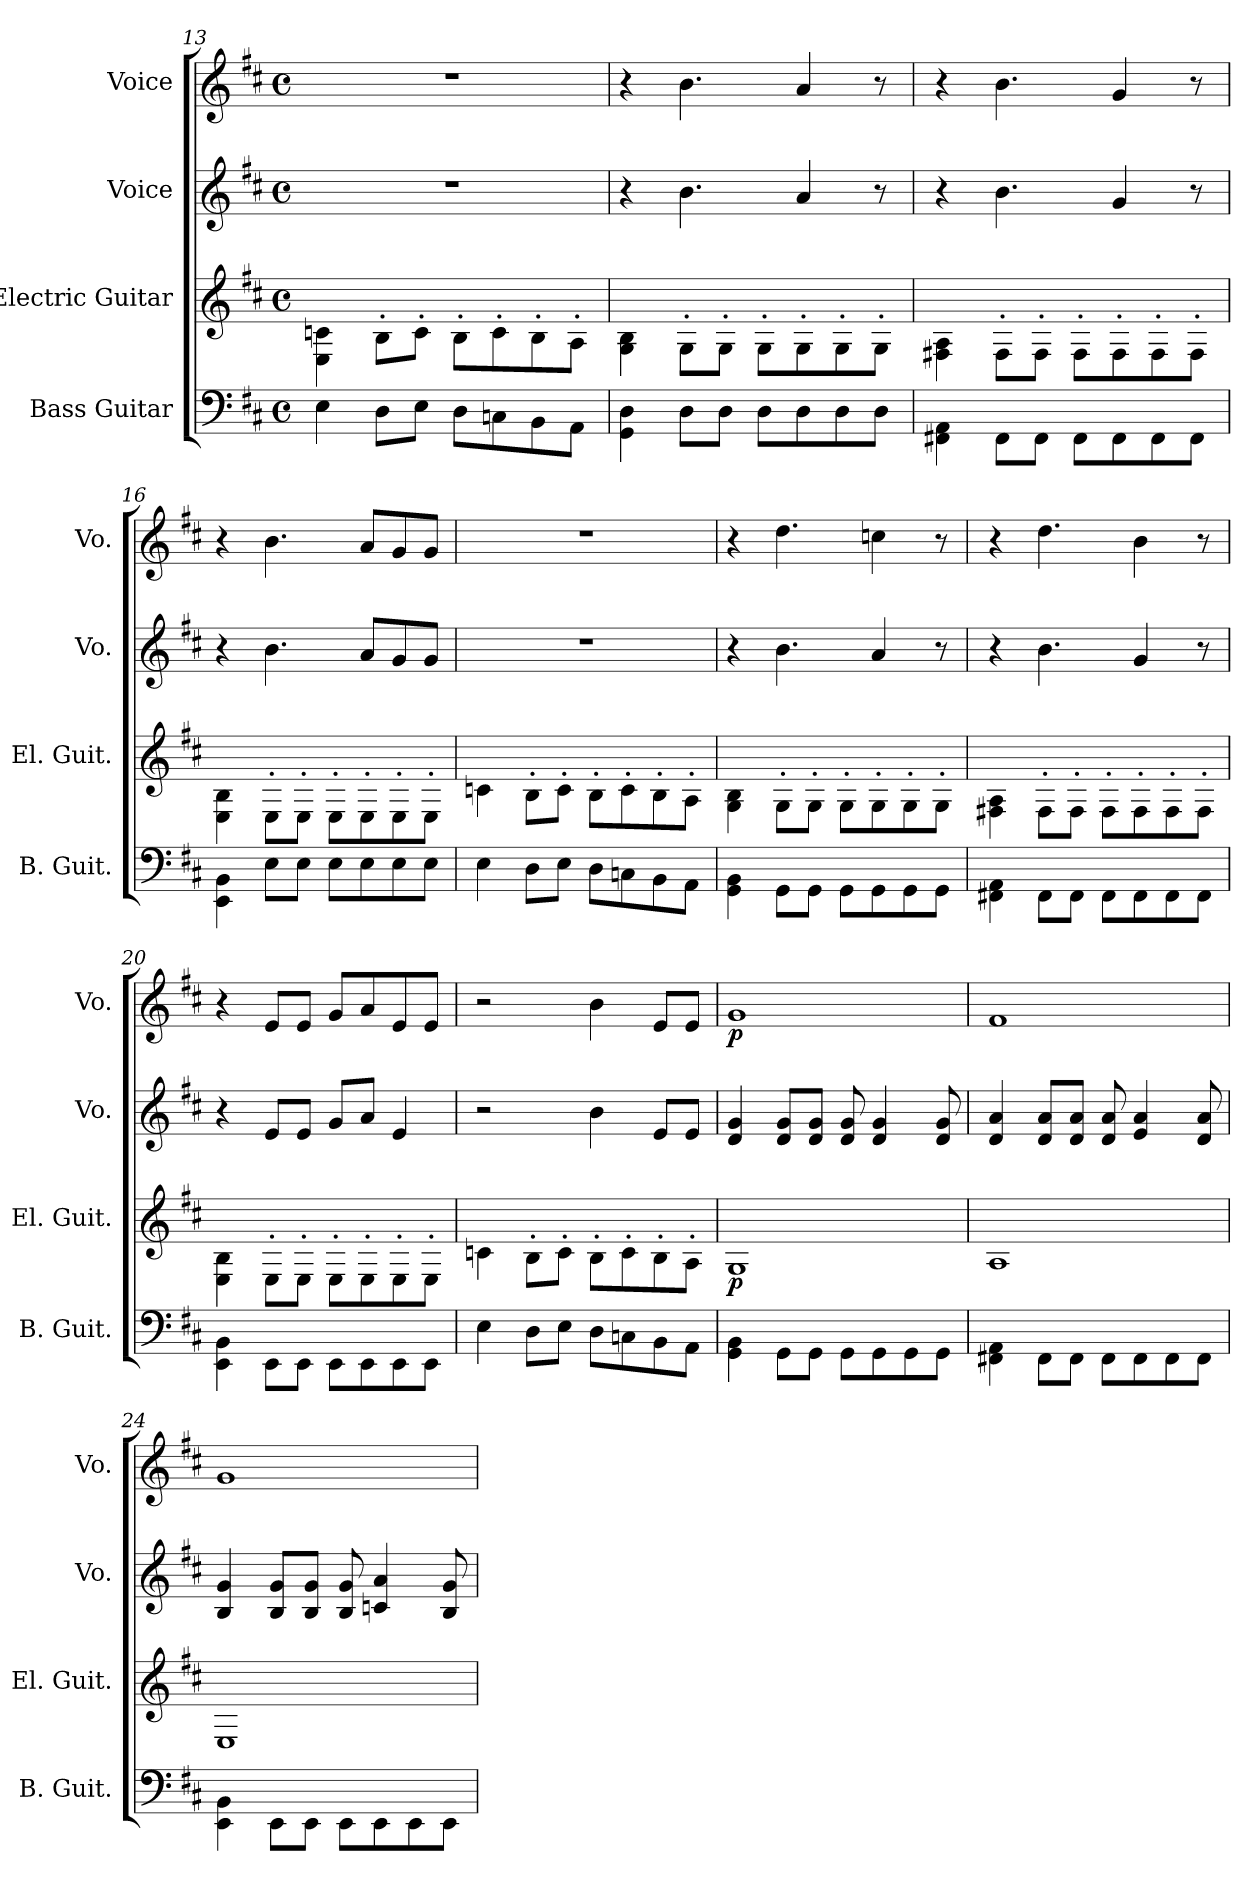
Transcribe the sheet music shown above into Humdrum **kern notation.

**kern	**kern	**dynam	**kern	**kern	**dynam
*part4	*part3	*part3	*part2	*part1	*part1
*staff4	*staff3	*staff3	*staff2	*staff1	*staff1
*I"Bass Guitar	*I"Electric Guitar	*	*I"Voice	*I"Voice	*
*I'B. Guit.	*I'El. Guit.	*	*I'Vo.	*I'Vo.	*
*	*	*	*clefG2	*clefG2	*
*k[f#c#]	*k[f#c#]	*	*k[f#c#]	*k[f#c#]	*
*M4/4	*M4/4	*	*M4/4	*M4/4	*
*met(c)	*met(c)	*	*met(c)	*met(c)	*
=13	=13	=13	=13	=13	=13
4E\	4E\ 4c\	.	1r	1r	.
8D\L	8B'\L	.	.	.	.
8E\J	8c'\J	.	.	.	.
8D\L	8B'\L	.	.	.	.
8C\	8c'\	.	.	.	.
8BB\	8B'\	.	.	.	.
8AA\J	8A'\J	.	.	.	.
!!LO:LB:g=z
=14	=14	=14	=14	=14	=14
4GG\ 4D\	4G\ 4B\	.	4r	4r	.
8D\L	8G'\L	.	4.b\	4.b\	.
8D\J	8G'\J	.	.	.	.
8D\L	8G'\L	.	.	.	.
8D\	8G'\	.	4a/	4a/	.
8D\	8G'\	.	.	.	.
8D\J	8G'\J	.	8r	8r	.
=15	=15	=15	=15	=15	=15
4FF#X\ 4AA\	4F#X\ 4A\	.	4r	4r	.
8FF#\L	8F#'\L	.	4.b\	4.b\	.
8FF#\J	8F#'\J	.	.	.	.
8FF#\L	8F#'\L	.	.	.	.
8FF#\	8F#'\	.	4g/	4g/	.
8FF#\	8F#'\	.	.	.	.
8FF#\J	8F#'\J	.	8r	8r	.
=16	=16	=16	=16	=16	=16
4EE\ 4BB\	4E\ 4B\	.	4r	4r	.
8E\L	8E'\L	.	4.b\	4.b\	.
8E\J	8E'\J	.	.	.	.
8E\L	8E'\L	.	.	.	.
8E\	8E'\	.	8a/L	8a/L	.
8E\	8E'\	.	8g/	8g/	.
8E\J	8E'\J	.	8g/J	8g/J	.
=17	=17	=17	=17	=17	=17
4E\	4c\	.	1r	1r	.
8D\L	8B'\L	.	.	.	.
8E\J	8c'\J	.	.	.	.
8D\L	8B'\L	.	.	.	.
8C\	8c'\	.	.	.	.
8BB\	8B'\	.	.	.	.
8AA\J	8A'\J	.	.	.	.
=18	=18	=18	=18	=18	=18
4GG\ 4BB\	4G\ 4B\	.	4r	4r	.
8GG\L	8G'\L	.	4.b\	4.dd\	.
8GG\J	8G'\J	.	.	.	.
8GG\L	8G'\L	.	.	.	.
8GG\	8G'\	.	4a/	4ccn\	.
8GG\	8G'\	.	.	.	.
8GG\J	8G'\J	.	8r	8r	.
!!LO:PB:g=z
=19	=19	=19	=19	=19	=19
4FF#X\ 4AA\	4F#X\ 4A\	.	4r	4r	.
8FF#\L	8F#'\L	.	4.b\	4.dd\	.
8FF#\J	8F#'\J	.	.	.	.
8FF#\L	8F#'\L	.	.	.	.
8FF#\	8F#'\	.	4g/	4b\	.
8FF#\	8F#'\	.	.	.	.
8FF#\J	8F#'\J	.	8r	8r	.
=20	=20	=20	=20	=20	=20
4EE\ 4BB\	4E\ 4B\	.	4r	4r	.
8EE\L	8E'\L	.	8e/L	8e/L	.
8EE\J	8E'\J	.	8e/J	8e/J	.
8EE\L	8E'\L	.	8g/L	8g/L	.
8EE\	8E'\	.	8a/J	8a/	.
8EE\	8E'\	.	4e/	8e/	.
8EE\J	8E'\J	.	.	8e/J	.
=21	=21	=21	=21	=21	=21
4E\	4c\	.	2r	2r	.
8D\L	8B'\L	.	.	.	.
8E\J	8c'\J	.	.	.	.
8D\L	8B'\L	.	4b\	4b\	.
8C\	8c'\	.	.	.	.
8BB\	8B'\	.	8e/L	8e/L	.
8AA\J	8A'\J	.	8e/J	8e/J	.
=22	=22	=22	=22	=22	=22
!	!	!LO:DY:b	!	!	!LO:DY:b
4GG\ 4BB\	1G	p	4d/ 4g/	1g	p
8GG\L	.	.	8d/ 8g/L	.	.
8GG\J	.	.	8d/ 8g/J	.	.
8GG\L	.	.	8d/ 8g/	.	.
8GG\	.	.	4d/ 4g/	.	.
8GG\	.	.	.	.	.
8GG\J	.	.	8d/ 8g/	.	.
=23	=23	=23	=23	=23	=23
4FF#X\ 4AA\	1A	.	4d/ 4a/	1f#	.
8FF#\L	.	.	8d/ 8a/L	.	.
8FF#\J	.	.	8d/ 8a/J	.	.
8FF#\L	.	.	8d/ 8a/	.	.
8FF#\	.	.	4e/ 4a/	.	.
8FF#\	.	.	.	.	.
8FF#\J	.	.	8d/ 8a/	.	.
!!LO:LB:g=z
=24	=24	=24	=24	=24	=24
4EE\ 4BB\	1E	.	4B/ 4g/	1g	.
8EE\L	.	.	8B/ 8g/L	.	.
8EE\J	.	.	8B/ 8g/J	.	.
8EE\L	.	.	8B/ 8g/	.	.
8EE\	.	.	4cn/ 4a/	.	.
8EE\	.	.	.	.	.
8EE\J	.	.	8B/ 8g/	.	.
=	=	=	=	=	=
*-	*-	*-	*-	*-	*-
